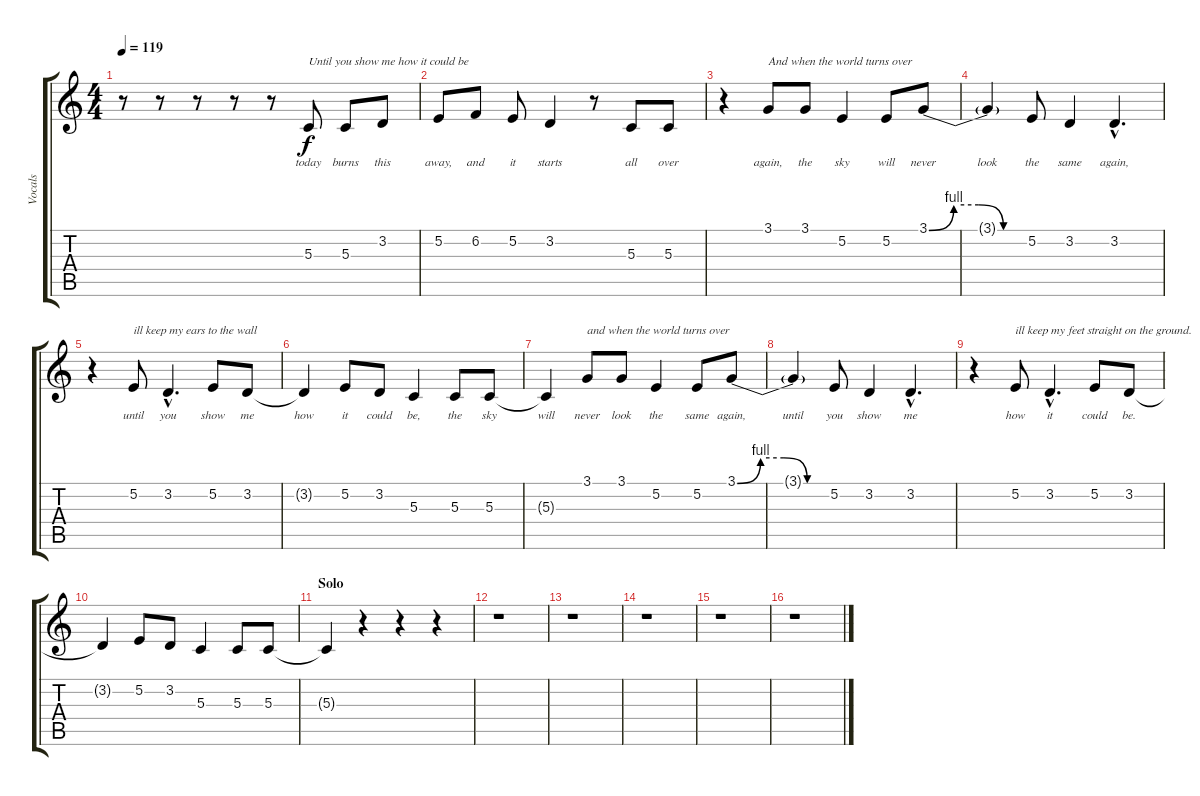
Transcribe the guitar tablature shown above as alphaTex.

\track ("Vocals" "Vocals") {instrument altosax}
\staff {score tabs}
\tuning (E4 B3 G3 D3 A2 D2) {hide}
\ts (4 4)
\tempo 119
\clef g2
\ks c
r.8{dy f} r.8 r.8 r.8 r.8 5.3.8{txt "Until you show me how it could be" lyrics (0 "today") lyrics (1 "") lyrics (2 "") lyrics (3 "") lyrics (4 "")} 5.3.8{lyrics (0 "burns") lyrics (1 "") lyrics (2 "") lyrics (3 "") lyrics (4 "")} 3.2.8{lyrics (0 "this") lyrics (1 "") lyrics (2 "") lyrics (3 "") lyrics (4 "")} |
5.2.8{lyrics (0 "away,") lyrics (1 "") lyrics (2 "") lyrics (3 "") lyrics (4 "")} 6.2.8{lyrics (0 "and") lyrics (1 "") lyrics (2 "") lyrics (3 "") lyrics (4 "")} 5.2.8{lyrics (0 "it") lyrics (1 "") lyrics (2 "") lyrics (3 "") lyrics (4 "")} 3.2.4{lyrics (0 "starts") lyrics (1 "") lyrics (2 "") lyrics (3 "") lyrics (4 "")} r.8 5.3.8{lyrics (0 "all") lyrics (1 "") lyrics (2 "") lyrics (3 "") lyrics (4 "")} 5.3.8{lyrics (0 "over") lyrics (1 "") lyrics (2 "") lyrics (3 "") lyrics (4 "")} |
r.4 3.1.8{txt "And when the world turns over" lyrics (0 "again,") lyrics (1 "") lyrics (2 "") lyrics (3 "") lyrics (4 "")} 3.1.8{lyrics (0 "the") lyrics (1 "") lyrics (2 "") lyrics (3 "") lyrics (4 "")} 5.2.4{lyrics (0 "sky") lyrics (1 "") lyrics (2 "") lyrics (3 "") lyrics (4 "")} 5.2.8{lyrics (0 "will") lyrics (1 "") lyrics (2 "") lyrics (3 "") lyrics (4 "")} 3.1{be (custom 0 0 15 4 30 4 45 0 60 0)}.8{lyrics (0 "never") lyrics (1 "") lyrics (2 "") lyrics (3 "") lyrics (4 "")} |
3.1{t}.4{lyrics (0 "look") lyrics (1 "") lyrics (2 "") lyrics (3 "") lyrics (4 "")} 5.2.8{lyrics (0 "the") lyrics (1 "") lyrics (2 "") lyrics (3 "") lyrics (4 "")} 3.2.4{lyrics (0 "same") lyrics (1 "") lyrics (2 "") lyrics (3 "") lyrics (4 "")} 3.2{hac}.4{d lyrics (0 "again,") lyrics (1 "") lyrics (2 "") lyrics (3 "") lyrics (4 "")} |
r.4 5.2.8{txt "ill keep my ears to the wall" lyrics (0 "until") lyrics (1 "") lyrics (2 "") lyrics (3 "") lyrics (4 "")} 3.2{hac}.4{d lyrics (0 "you") lyrics (1 "") lyrics (2 "") lyrics (3 "") lyrics (4 "")} 5.2.8{lyrics (0 "show") lyrics (1 "") lyrics (2 "") lyrics (3 "") lyrics (4 "")} 3.2.8{lyrics (0 "me") lyrics (1 "") lyrics (2 "") lyrics (3 "") lyrics (4 "")} |
3.2{t}.4{lyrics (0 "how") lyrics (1 "") lyrics (2 "") lyrics (3 "") lyrics (4 "")} 5.2.8{lyrics (0 "it") lyrics (1 "") lyrics (2 "") lyrics (3 "") lyrics (4 "")} 3.2.8{lyrics (0 "could") lyrics (1 "") lyrics (2 "") lyrics (3 "") lyrics (4 "")} 5.3.4{lyrics (0 "be,") lyrics (1 "") lyrics (2 "") lyrics (3 "") lyrics (4 "")} 5.3.8{lyrics (0 "the") lyrics (1 "") lyrics (2 "") lyrics (3 "") lyrics (4 "")} 5.3.8{lyrics (0 "sky") lyrics (1 "") lyrics (2 "") lyrics (3 "") lyrics (4 "")} |
5.3{t}.4{lyrics (0 "will") lyrics (1 "") lyrics (2 "") lyrics (3 "") lyrics (4 "")} 3.1.8{txt "and when the world turns over" lyrics (0 "never") lyrics (1 "") lyrics (2 "") lyrics (3 "") lyrics (4 "")} 3.1.8{lyrics (0 "look") lyrics (1 "") lyrics (2 "") lyrics (3 "") lyrics (4 "")} 5.2.4{lyrics (0 "the") lyrics (1 "") lyrics (2 "") lyrics (3 "") lyrics (4 "")} 5.2.8{lyrics (0 "same") lyrics (1 "") lyrics (2 "") lyrics (3 "") lyrics (4 "")} 3.1{be (custom 0 0 15 4 30 4 45 0 60 0)}.8{lyrics (0 "again,") lyrics (1 "") lyrics (2 "") lyrics (3 "") lyrics (4 "")} |
3.1{t}.4{lyrics (0 "until") lyrics (1 "") lyrics (2 "") lyrics (3 "") lyrics (4 "")} 5.2.8{lyrics (0 "you") lyrics (1 "") lyrics (2 "") lyrics (3 "") lyrics (4 "")} 3.2.4{lyrics (0 "show") lyrics (1 "") lyrics (2 "") lyrics (3 "") lyrics (4 "")} 3.2{hac}.4{d lyrics (0 "me") lyrics (1 "") lyrics (2 "") lyrics (3 "") lyrics (4 "")} |
r.4 5.2.8{txt "ill keep my feet straight on the ground." lyrics (0 "how") lyrics (1 "") lyrics (2 "") lyrics (3 "") lyrics (4 "")} 3.2{hac}.4{d lyrics (0 "it") lyrics (1 "") lyrics (2 "") lyrics (3 "") lyrics (4 "")} 5.2.8{lyrics (0 "could") lyrics (1 "") lyrics (2 "") lyrics (3 "") lyrics (4 "")} 3.2.8{lyrics (0 "be.") lyrics (1 "") lyrics (2 "") lyrics (3 "") lyrics (4 "")} |
3.2{t}.4 5.2.8 3.2.8 5.3.4 5.3.8 5.3.8 |
\section ("" "Solo")
5.3{t}.4 r.4 r.4 r.4 |
r.1 |
r.1 |
r.1 |
r.1 |
r.1
